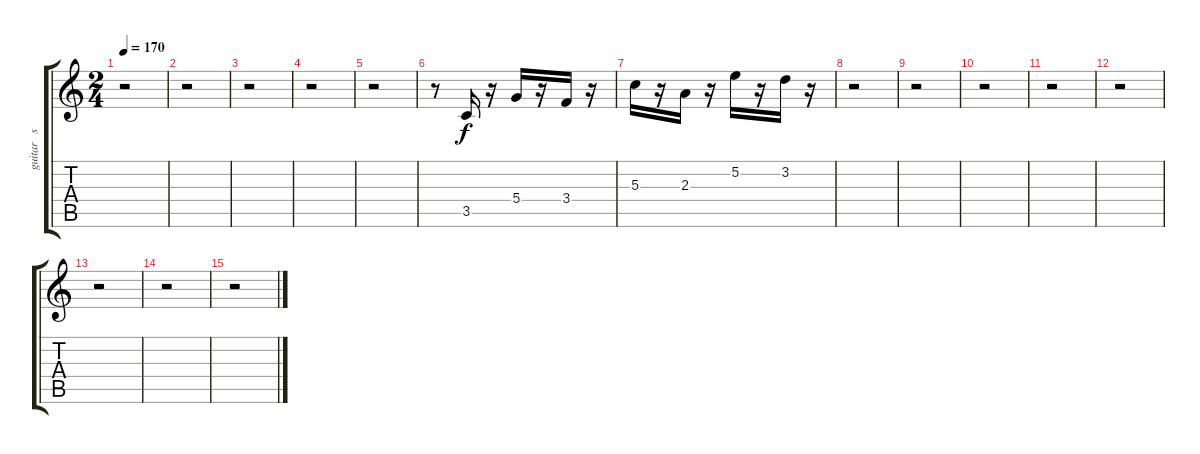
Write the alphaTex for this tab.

\track ("guitar   solo    two" "guitar   s") {instrument overdrivenguitar}
\staff {score tabs}
\tuning (E4 B3 G3 D3 A2 E2) {hide}
\ts (2 4)
\tempo 170
\clef g2
\ks c
r.2{dy f} |
r.2 |
r.2 |
r.2 |
r.2 |
r.8 3.5.16 r.16 5.4.16 r.16 3.4.16 r.16 |
5.3.16 r.16 2.3.16 r.16 5.2.16 r.16 3.2.16 r.16 |
r.2 |
r.2 |
r.2 |
r.2 |
r.2 |
r.2 |
r.2 |
r.2
